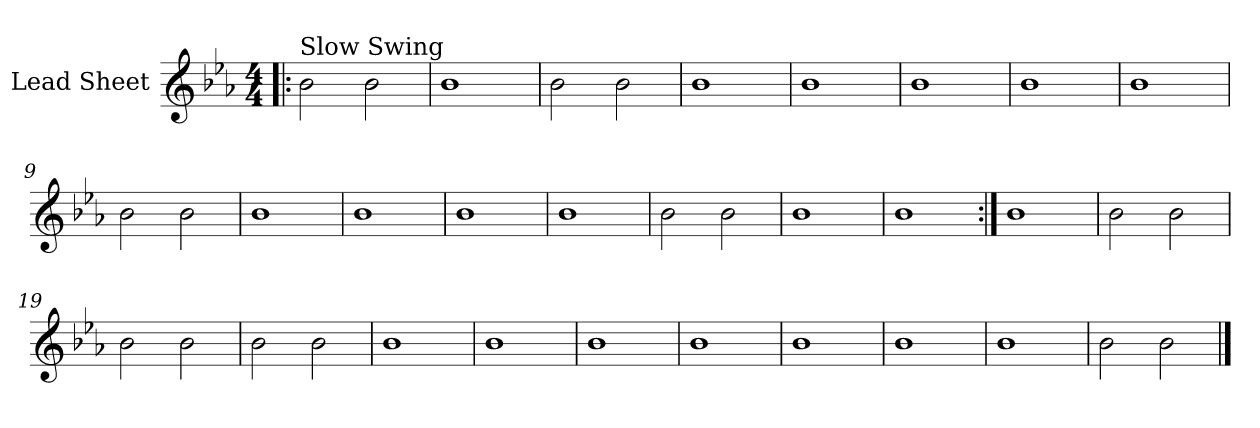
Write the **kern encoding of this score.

**kern
*part1
*staff1
*I"Lead Sheet
*clefG2
*k[b-e-a-]
*E-:
*M4/4
=1!|:
!LO:TX:a:t=Slow Swing
2b-\
2b-\
=2
1b-
=3
2b-\
2b-\
=4
1b-
!!LO:LB:g=z
=5
1b-
=6
1b-
=7
1b-
=8
1b-
!!LO:LB:g=z
=9
2b-\
2b-\
=10
1b-
=11
1b-
=12
1b-
!!LO:LB:g=z
=13
1b-
=14
2b-\
2b-\
=15
1b-
=16
1b-
!!LO:LB:g=z
=17:|!
1b-
=18
2b-\
2b-\
=19
2b-\
2b-\
=20
2b-\
2b-\
!!LO:LB:g=z
=21
1b-
=22
1b-
=23
1b-
=24
1b-
!!LO:LB:g=z
=25
1b-
=26
1b-
=27
1b-
=28
2b-\
2b-\
==
*-
